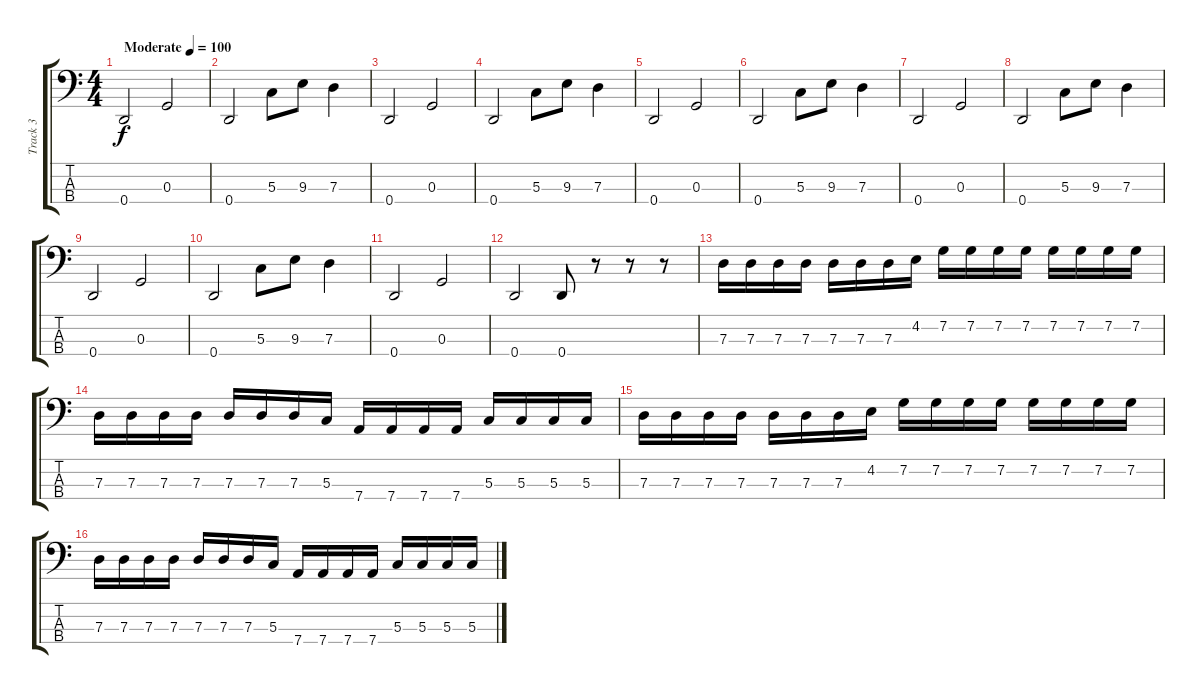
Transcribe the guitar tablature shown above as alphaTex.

\track ("Track 3" "Track 3") {instrument electricbassfinger}
\staff {score tabs}
\tuning (F2 C2 G1 D1) {hide}
\ts (4 4)
\tempo (100 "Moderate")
\clef f4
\ks c
0.4.2{dy f instrument electricbassfinger} 0.3.2 |
0.4.2 5.3.8 9.3.8 7.3.4 |
0.4.2 0.3.2 |
0.4.2 5.3.8 9.3.8 7.3.4 |
0.4.2 0.3.2 |
0.4.2 5.3.8 9.3.8 7.3.4 |
0.4.2 0.3.2 |
0.4.2 5.3.8 9.3.8 7.3.4 |
0.4.2 0.3.2 |
0.4.2 5.3.8 9.3.8 7.3.4 |
0.4.2 0.3.2 |
0.4.2 0.4.8 r.8 r.8 r.8 |
7.3.16 7.3.16 7.3.16 7.3.16 7.3.16 7.3.16 7.3.16 4.2.16 7.2.16 7.2.16 7.2.16 7.2.16 7.2.16 7.2.16 7.2.16 7.2.16 |
7.3.16 7.3.16 7.3.16 7.3.16 7.3.16 7.3.16 7.3.16 5.3.16 7.4.16 7.4.16 7.4.16 7.4.16 5.3.16 5.3.16 5.3.16 5.3.16 |
7.3.16 7.3.16 7.3.16 7.3.16 7.3.16 7.3.16 7.3.16 4.2.16 7.2.16 7.2.16 7.2.16 7.2.16 7.2.16 7.2.16 7.2.16 7.2.16 |
7.3.16 7.3.16 7.3.16 7.3.16 7.3.16 7.3.16 7.3.16 5.3.16 7.4.16 7.4.16 7.4.16 7.4.16 5.3.16 5.3.16 5.3.16 5.3.16
